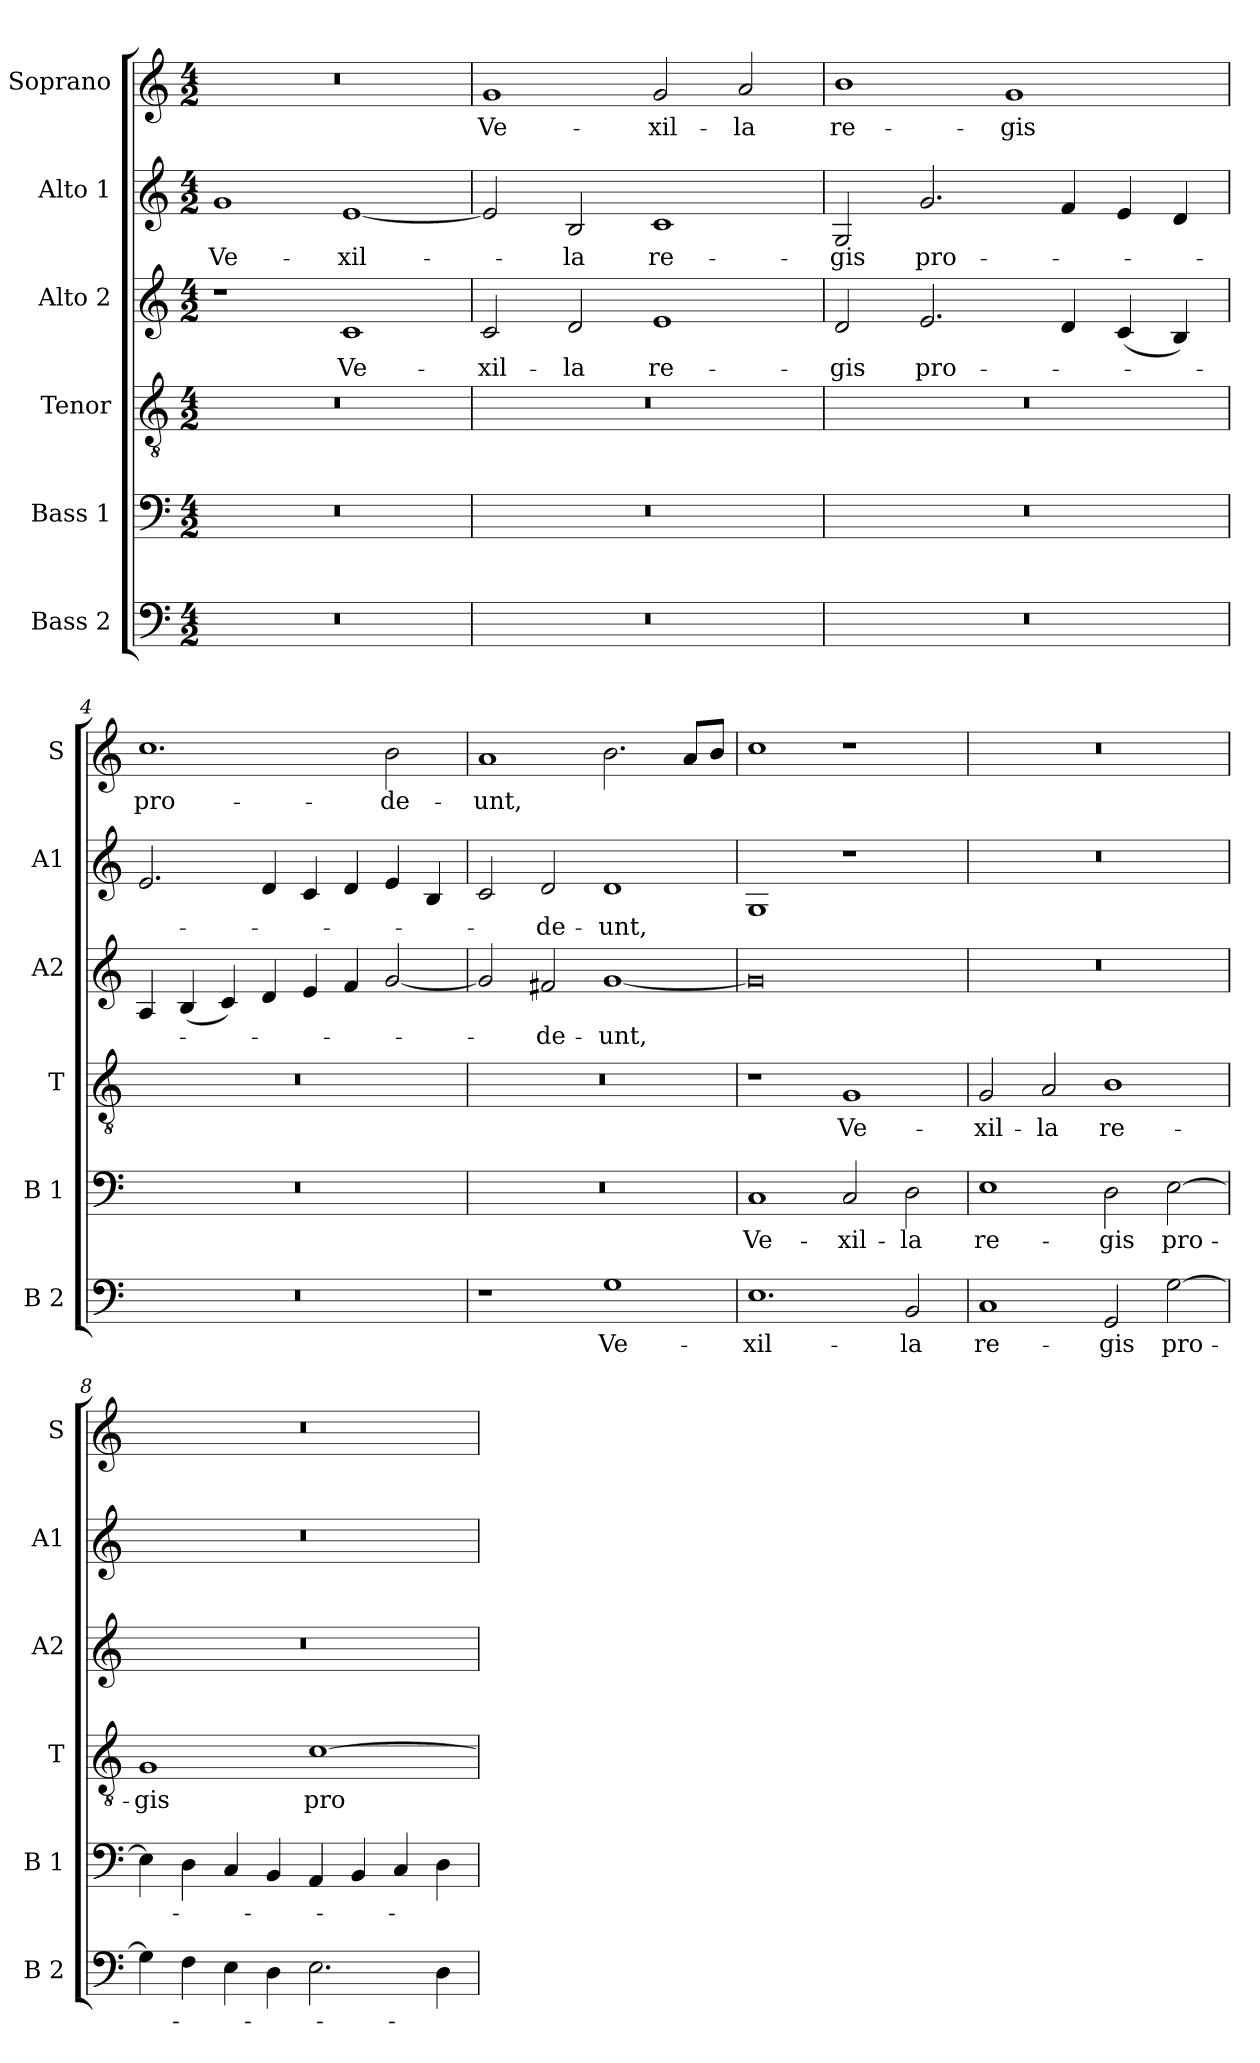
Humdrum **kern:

**kern	**text	**kern	**text	**kern	**text	**kern	**text	**kern	**text	**kern	**text
*part6	*part6	*part5	*part5	*part4	*part4	*part3	*part3	*part2	*part2	*part1	*part1
*staff6	*staff6	*staff5	*staff5	*staff4	*staff4	*staff3	*staff3	*staff2	*staff2	*staff1	*staff1
*I"Bass 2	*	*I"Bass 1	*	*I"Tenor	*	*I"Alto 2	*	*I"Alto 1	*	*I"Soprano	*
*I'B 2	*	*I'B 1	*	*I'T	*	*I'A2	*	*I'A1	*	*I'S	*
!!LO:PB:g=z
*stria5	*	*stria5	*	*stria5	*	*stria5	*	*stria5	*	*stria5	*
*clefF4	*	*clefF4	*	*clefGv2	*	*clefG2	*	*clefG2	*	*clefG2	*
*M4/2	*	*M4/2	*	*M4/2	*	*M4/2	*	*M4/2	*	*M4/2	*
=1	=1	=1	=1	=1	=1	=1	=1	=1	=1	=1	=1
!LO:N:vis=1	!	!LO:N:vis=1	!	!LO:N:vis=1	!	!	!	!	!LO:LY:b:cj	!LO:N:vis=1	!
0r	.	0r	.	0r	.	1r	.	1g	Ve-	0r	.
!	!	!	!	!	!	!	!LO:LY:b:cj	!	!LO:LY:b:cj	!	!
.	.	.	.	.	.	1c	Ve-	[<1e	-xil-	.	.
=2	=2	=2	=2	=2	=2	=2	=2	=2	=2	=2	=2
!LO:N:vis=1	!	!LO:N:vis=1	!	!LO:N:vis=1	!	!	!LO:LY:b:cj	!	!	!	!LO:LY:b:cj
0r	.	0r	.	0r	.	2c/	-xil-	2e/]	.	1g	Ve-
!	!	!	!	!	!	!	!LO:LY:b:cj	!	!LO:LY:b:cj	!	!
.	.	.	.	.	.	2d/	-la	2B/	-la	.	.
!	!	!	!	!	!	!	!LO:LY:b:cj	!	!LO:LY:b:cj	!	!LO:LY:b:cj
.	.	.	.	.	.	1e	re-	1c	re-	2g/	-xil-
!	!	!	!	!	!	!	!	!	!	!	!LO:LY:b:cj
.	.	.	.	.	.	.	.	.	.	2a/	-la
=3	=3	=3	=3	=3	=3	=3	=3	=3	=3	=3	=3
!LO:N:vis=1	!	!LO:N:vis=1	!	!LO:N:vis=1	!	!	!LO:LY:b:cj	!	!LO:LY:b:cj	!	!LO:LY:b:cj
0r	.	0r	.	0r	.	2d/	-gis	2G/	-gis	1b	re-
!	!	!	!	!	!	!	!LO:LY:b:cj	!	!LO:LY:b:cj	!	!
.	.	.	.	.	.	2.e/	pro-	2.g/	pro-	.	.
!	!	!	!	!	!	!	!	!	!	!	!LO:LY:b:cj
.	.	.	.	.	.	.	.	.	.	1g	-gis
.	.	.	.	.	.	4d/	.	4f/	.	.	.
.	.	.	.	.	.	(>4c/	.	4e/	.	.	.
.	.	.	.	.	.	4B/)	.	4d/	.	.	.
=4	=4	=4	=4	=4	=4	=4	=4	=4	=4	=4	=4
!LO:N:vis=1	!	!LO:N:vis=1	!	!LO:N:vis=1	!	!	!	!	!	!	!LO:LY:b:cj
0r	.	0r	.	0r	.	4A/	.	2.e/	.	1.cc	pro-
.	.	.	.	.	.	(>4B/	.	.	.	.	.
.	.	.	.	.	.	4c/)	.	.	.	.	.
.	.	.	.	.	.	4d/	.	4d/	.	.	.
.	.	.	.	.	.	4e/	.	4c/	.	.	.
.	.	.	.	.	.	4f/	.	4d/	.	.	.
!	!	!	!	!	!	!	!	!	!	!	!LO:LY:b:cj
.	.	.	.	.	.	[<2g/	.	4e/	.	2b\	-de-
.	.	.	.	.	.	.	.	4B/	.	.	.
=5	=5	=5	=5	=5	=5	=5	=5	=5	=5	=5	=5
!	!	!LO:N:vis=1	!	!LO:N:vis=1	!	!	!	!	!	!	!LO:LY:b:cj
1r	.	0r	.	0r	.	2g/]	.	2c/	.	1a	-unt,
!	!	!	!	!	!	!	!LO:LY:b:cj	!	!LO:LY:b:cj	!	!
.	.	.	.	.	.	2f#X/	-de-	2d/	-de-	.	.
!	!LO:LY:b:cj	!	!	!	!	!	!LO:LY:b:cj	!	!LO:LY:b:cj	!	!
1G	Ve-	.	.	.	.	[<1g	-unt,	1d	-unt,	2.b\	.
.	.	.	.	.	.	.	.	.	.	8a/L	.
.	.	.	.	.	.	.	.	.	.	8b/J	.
=6	=6	=6	=6	=6	=6	=6	=6	=6	=6	=6	=6
!	!LO:LY:b:cj	!	!LO:LY:b:cj	!	!	!	!	!	!	!	!
1.E	-xil-	1C	Ve-	1r	.	0g]	.	1G	.	1cc	.
!	!	!	!LO:LY:b:cj	!	!LO:LY:b:cj	!	!	!	!	!	!
.	.	2C/	-xil-	1G	Ve-	.	.	1r	.	1r	.
!	!LO:LY:b:cj	!	!LO:LY:b:cj	!	!	!	!	!	!	!	!
2BB/	-la	2D\	-la	.	.	.	.	.	.	.	.
=7	=7	=7	=7	=7	=7	=7	=7	=7	=7	=7	=7
!	!LO:LY:b:cj	!	!LO:LY:b:cj	!	!LO:LY:b	!LO:N:vis=1	!	!LO:N:vis=1	!	!LO:N:vis=1	!
1C	re-	1E	re-	2G/	-xil-	0r	.	0r	.	0r	.
!	!	!	!	!	!LO:LY:b:rj	!	!	!	!	!	!
.	.	.	.	2A/	-la	.	.	.	.	.	.
!	!LO:LY:b:cj	!	!LO:LY:b:cj	!	!LO:LY:b:cj	!	!	!	!	!	!
2GG/	-gis	2D\	-gis	1B	re-	.	.	.	.	.	.
!	!LO:LY:b:cj	!	!LO:LY:b:cj	!	!	!	!	!	!	!	!
[<2G\	pro-	[<2E\	pro-	.	.	.	.	.	.	.	.
!!LO:LB:g=z
=8	=8	=8	=8	=8	=8	=8	=8	=8	=8	=8	=8
!	!	!	!	!	!LO:LY:b:cj	!LO:N:vis=1	!	!LO:N:vis=1	!	!LO:N:vis=1	!
4G\]	.	4E\]	.	1G	-gis	0r	.	0r	.	0r	.
4F\	.	4D\	.	.	.	.	.	.	.	.	.
4E\	.	4C/	.	.	.	.	.	.	.	.	.
4D\	.	4BB/	.	.	.	.	.	.	.	.	.
!	!	!	!	!	!LO:LY:b:cj	!	!	!	!	!	!
2.E\	.	4AA/	.	[>1c	pro-	.	.	.	.	.	.
.	.	4BB/	.	.	.	.	.	.	.	.	.
.	.	4C/	.	.	.	.	.	.	.	.	.
4D\	.	4D\	.	.	.	.	.	.	.	.	.
=	=	=	=	=	=	=	=	=	=	=	=
*-	*-	*-	*-	*-	*-	*-	*-	*-	*-	*-	*-
